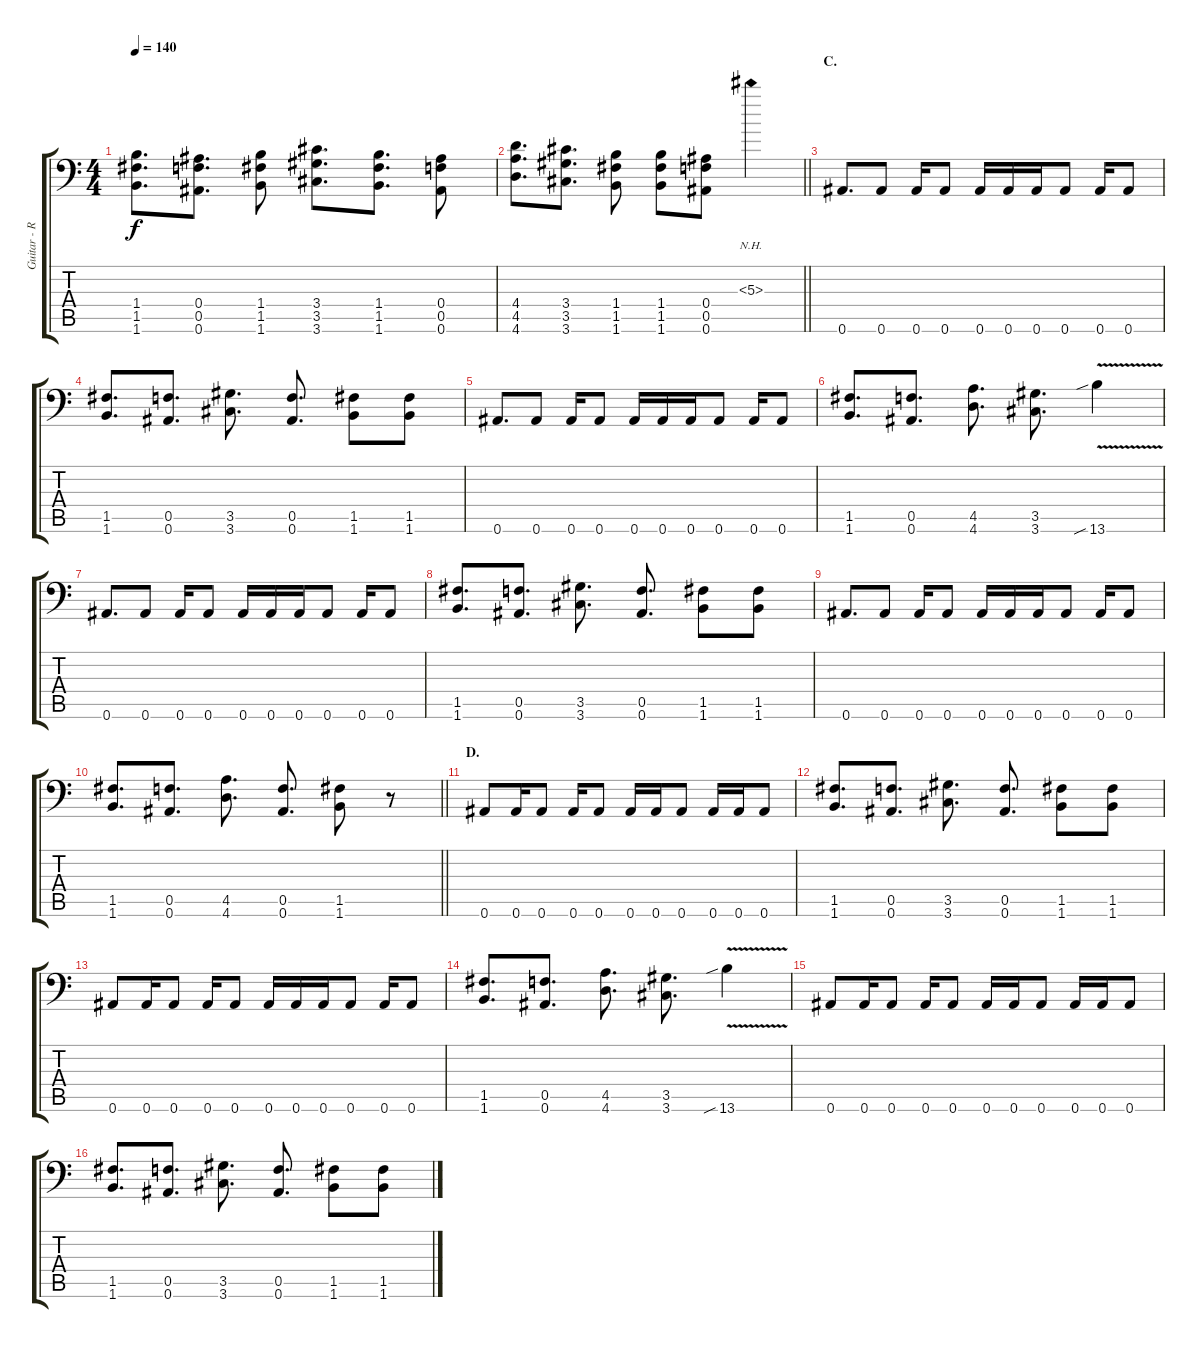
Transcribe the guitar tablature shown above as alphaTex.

\track ("Guitar - Right" "Guitar - R") {instrument distortionguitar}
\staff {score tabs}
\tuning (C4 G3 Eb3 Bb2 F2 Bb1) {hide}
\ts (4 4)
\tempo 140
\clef f4
\ks c
(1.4 1.5 1.6).8{d dy f} (0.4 0.5 0.6).8{d} (1.4 1.5 1.6).8 (3.4 3.5 3.6).8{d} (1.4 1.5 1.6).8{d} (0.4 0.5 0.6).8 |
\barLineRight lightlight
(4.4 4.5 4.6).8{d} (3.4 3.5 3.6).8{d} (1.4 1.5 1.6).8 (1.4 1.5 1.6).8 (0.4 0.5 0.6).8 5.3{nh}.4 |
\section ("" "C.")
0.6.8{d} 0.6.8 0.6.16 0.6.8 0.6.16 0.6.16 0.6.16 0.6.8 0.6.16 0.6.8 |
(1.5 1.6).8{d} (0.5 0.6).8{d} (3.5 3.6).8{d} (0.5 0.6).8{d} (1.5 1.6).8 (1.5 1.6).8 |
0.6.8{d} 0.6.8 0.6.16 0.6.8 0.6.16 0.6.16 0.6.16 0.6.8 0.6.16 0.6.8 |
(1.5 1.6).8{d} (0.5 0.6).8{d} (4.5 4.6).8{d} (3.5 3.6).8{d} 13.6{v sib}.4 |
0.6.8{d} 0.6.8 0.6.16 0.6.8 0.6.16 0.6.16 0.6.16 0.6.8 0.6.16 0.6.8 |
(1.5 1.6).8{d} (0.5 0.6).8{d} (3.5 3.6).8{d} (0.5 0.6).8{d} (1.5 1.6).8 (1.5 1.6).8 |
0.6.8{d} 0.6.8 0.6.16 0.6.8 0.6.16 0.6.16 0.6.16 0.6.8 0.6.16 0.6.8 |
\barLineRight lightlight
(1.5 1.6).8{d} (0.5 0.6).8{d} (4.5 4.6).8{d} (0.5 0.6).8{d} (1.5 1.6).8 r.8 |
\section ("" "D.")
0.6.8 0.6.16 0.6.8 0.6.16 0.6.8 0.6.16 0.6.16 0.6.8 0.6.16 0.6.16 0.6.8 |
(1.5 1.6).8{d} (0.5 0.6).8{d} (3.5 3.6).8{d} (0.5 0.6).8{d} (1.5 1.6).8 (1.5 1.6).8 |
0.6.8 0.6.16 0.6.8 0.6.16 0.6.8 0.6.16 0.6.16 0.6.16 0.6.8 0.6.16 0.6.8 |
(1.5 1.6).8{d} (0.5 0.6).8{d} (4.5 4.6).8{d} (3.5 3.6).8{d} 13.6{v sib}.4 |
0.6.8 0.6.16 0.6.8 0.6.16 0.6.8 0.6.16 0.6.16 0.6.8 0.6.16 0.6.16 0.6.8 |
(1.5 1.6).8{d} (0.5 0.6).8{d} (3.5 3.6).8{d} (0.5 0.6).8{d} (1.5 1.6).8 (1.5 1.6).8
